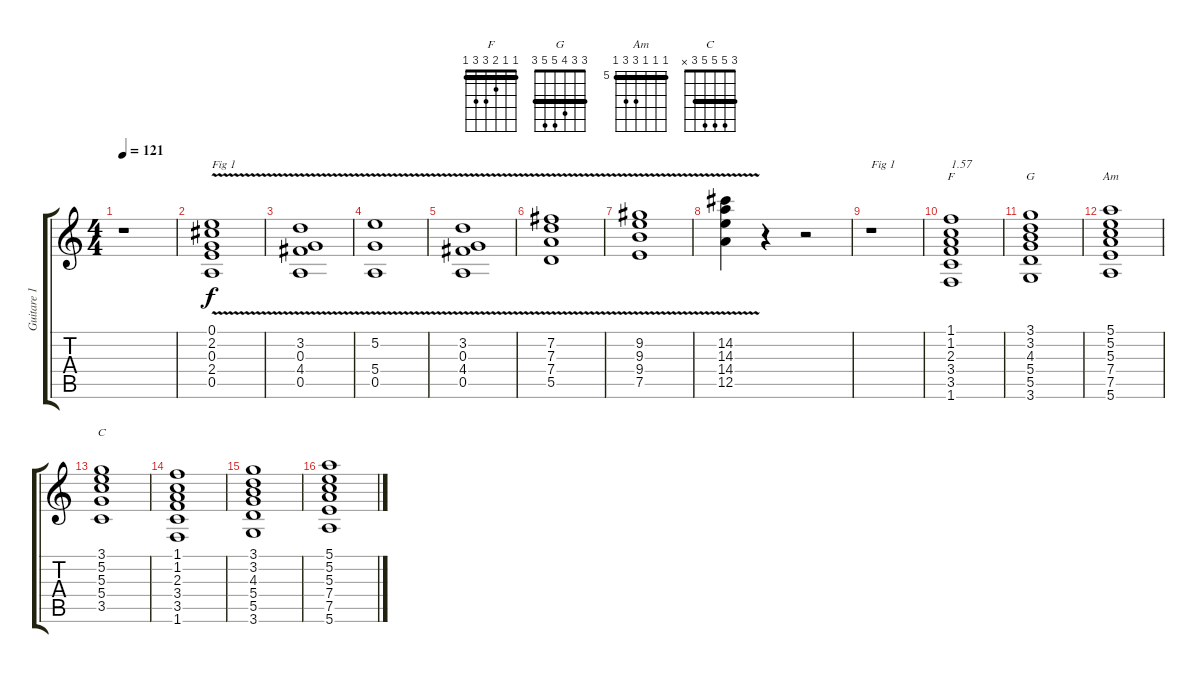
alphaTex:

\track ("Guitare 1 tremolo" "Guitare 1 ") {instrument overdrivenguitar}
\staff {score tabs}
\tuning (E4 B3 G3 D3 A2 E2) {hide}
\chord ("F" 1 1 2 3 3 1) {barre 1}
\chord ("G" 3 3 4 5 5 3) {barre 3}
\chord ("Am" 5 5 5 7 7 5) {firstfret 5 barre 5}
\chord ("C" 3 5 5 5 3 x) {barre 3}
\ts (4 4)
\tempo 121
\clef g2
\ks c
r.1{dy f} |
(0.1{v} 2.2{v} 0.3{v} 2.4{v} 0.5{v}).1{txt "Fig 1"} |
(3.2{v} 0.3{v} 4.4{v} 0.5{v}).1 |
(5.2{v} 5.4{v} 0.5{v}).1 |
(3.2{v} 0.3{v} 4.4{v} 0.5{v}).1 |
(7.2{v} 7.3{v} 7.4{v} 5.5{v}).1 |
(9.2{v} 9.3{v} 9.4{v} 7.5{v}).1 |
(14.2{v} 14.3{v} 14.4{v} 12.5{v}).4 r.4 r.2 |
r.1{txt "Fig 1"} |
(1.1 1.2 2.3 3.4 3.5 1.6).1{ch "F" txt "1.57"} |
(3.1 3.2 4.3 5.4 5.5 3.6).1{ch "G"} |
(5.1 5.2 5.3 7.4 7.5 5.6).1{ch "Am"} |
(3.1 5.2 5.3 5.4 3.5).1{ch "C"} |
(1.1 1.2 2.3 3.4 3.5 1.6).1 |
(3.1 3.2 4.3 5.4 5.5 3.6).1 |
(5.1 5.2 5.3 7.4 7.5 5.6).1
